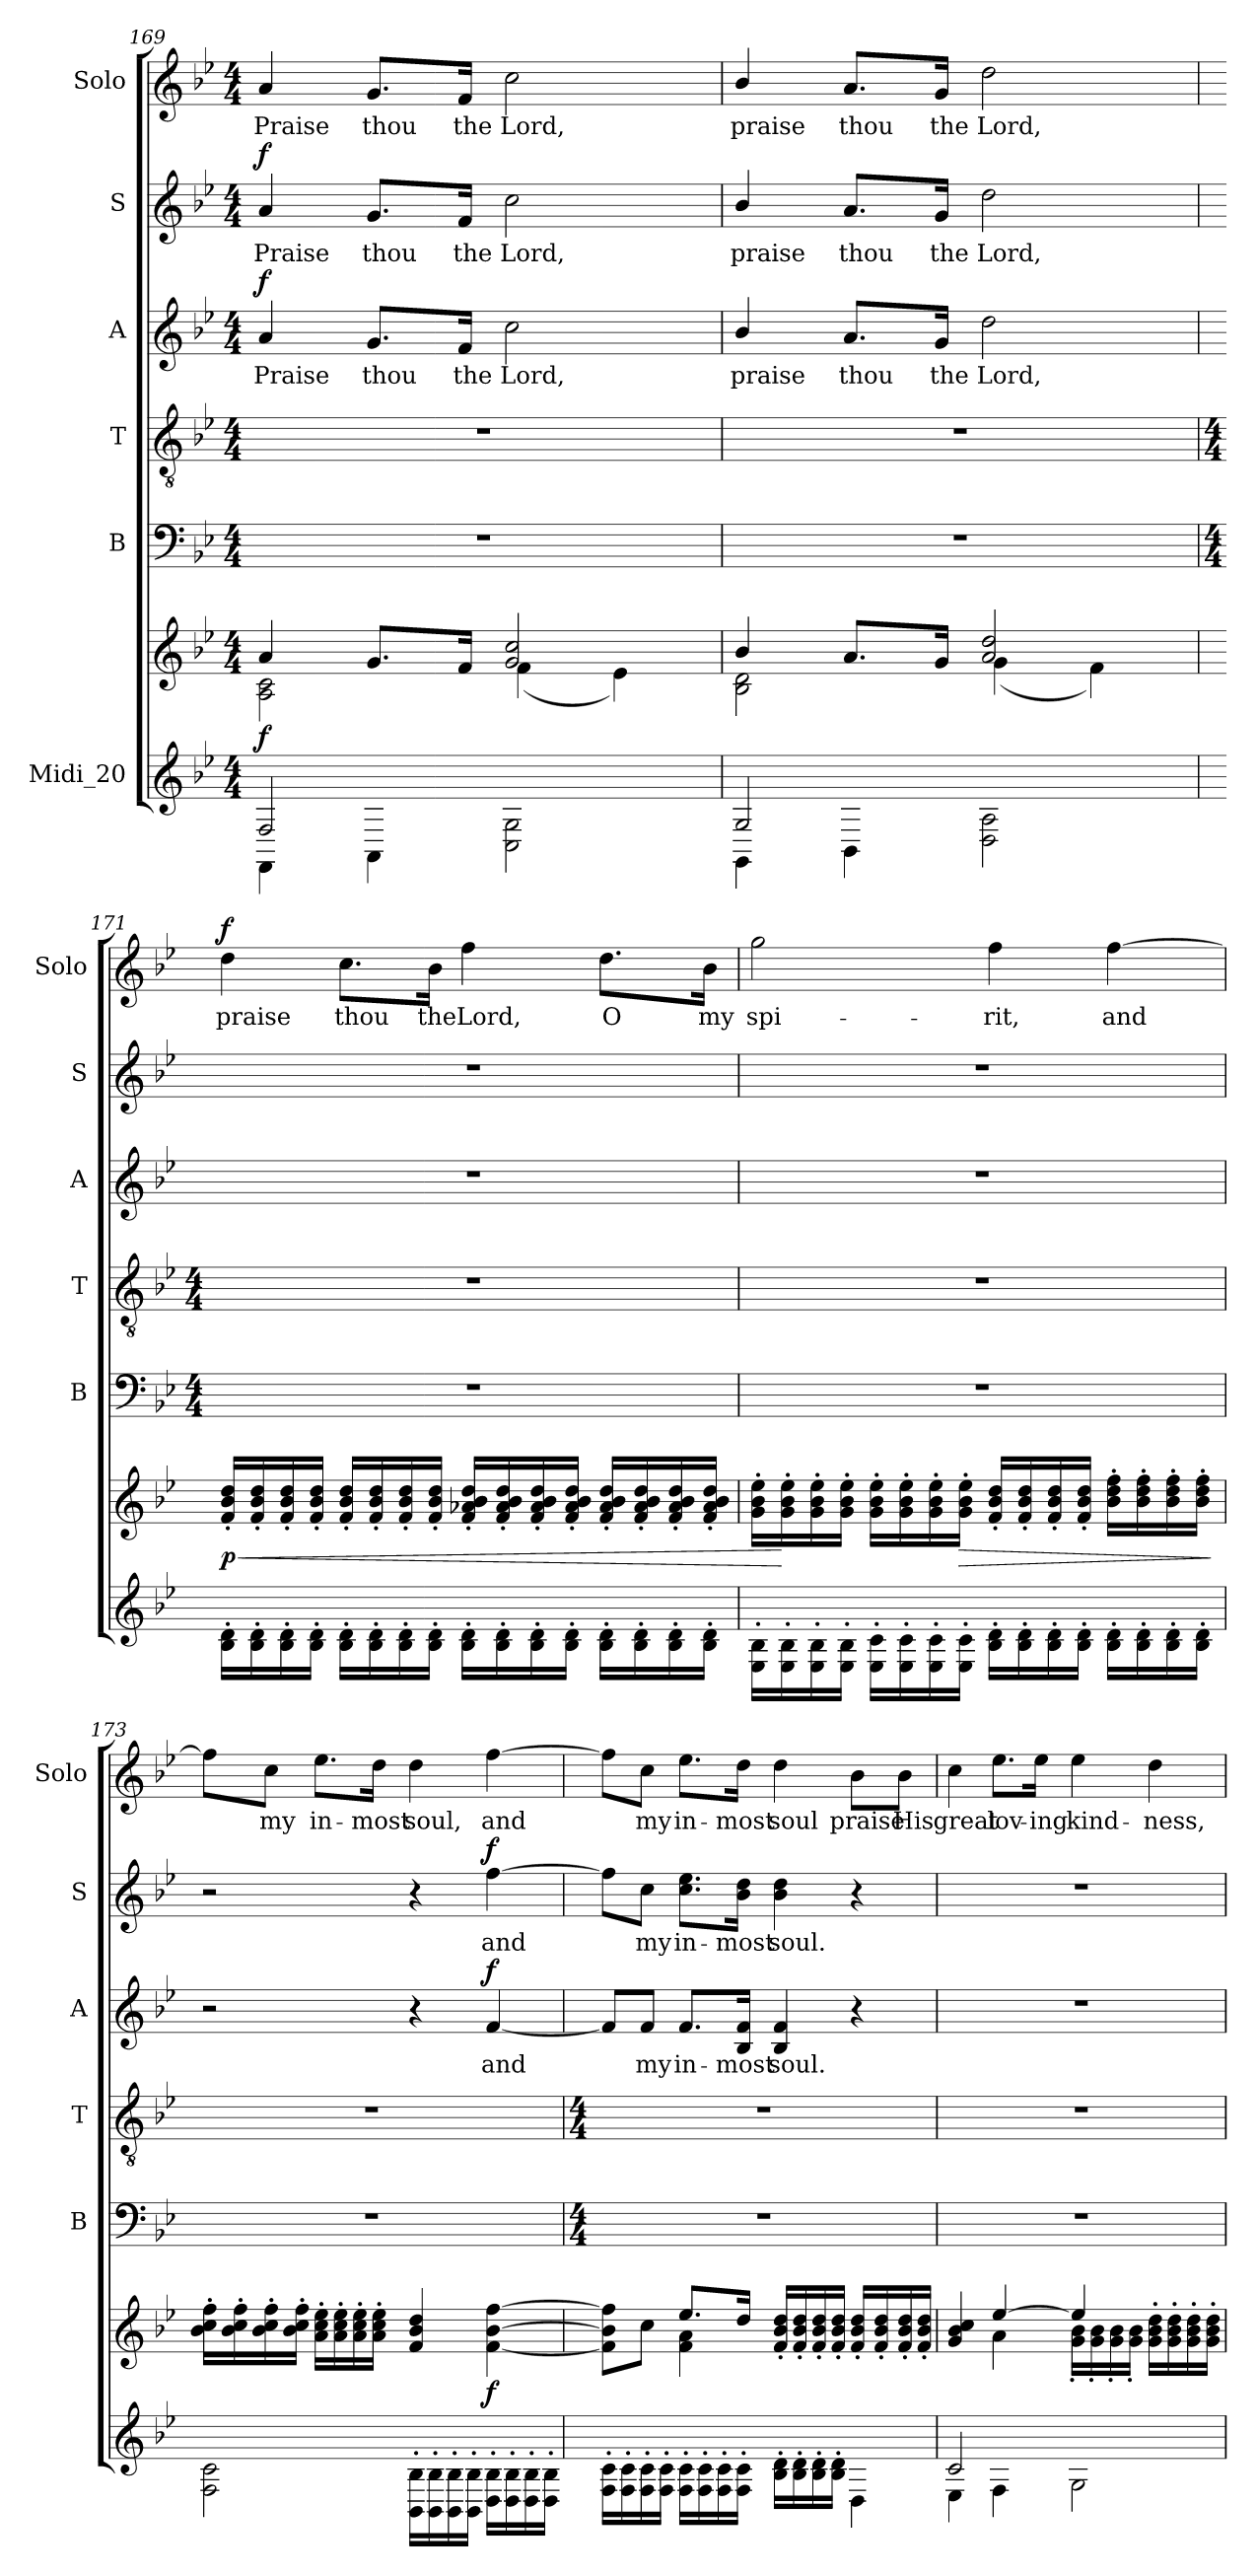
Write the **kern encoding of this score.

**kern	**kern	**dynam	**kern	**kern	**kern	**text	**dynam	**kern	**text	**dynam	**kern	**text	**dynam
*part6	*part6	*part6	*part5	*part4	*part3	*part3	*part3	*part2	*part2	*part2	*part1	*part1	*part1
*staff7	*staff6	*staff6/7	*staff5	*staff4	*staff3	*staff3	*staff3	*staff2	*staff2	*staff2	*staff1	*staff1	*staff1
*I"Midi_20	*	*	*I"B	*I"T	*I"A	*	*	*I"S	*	*	*I"Solo	*	*
*	*	*	*I'B	*I'T	*I'A	*	*	*I'S	*	*	*I'Solo	*	*
*clefG2	*clefG2	*	*clefF4	*clefGv2	*clefG2	*	*	*clefG2	*	*	*clefG2	*	*
*k[b-e-]	*k[b-e-]	*	*k[b-e-]	*k[b-e-]	*k[b-e-]	*	*	*k[b-e-]	*	*	*k[b-e-]	*	*
*B-:	*B-:	*	*B-:	*B-:	*B-:	*	*	*B-:	*	*	*B-:	*	*
*M4/4	*M4/4	*	*M4/4	*M4/4	*M4/4	*	*	*M4/4	*	*	*M4/4	*	*
=169	=169	=169	=169	=169	=169	=169	=169	=169	=169	=169	=169	=169	=169
*^	*^	*	*	*	*	*	*	*	*	*	*	*	*
!	!	!	!	!LO:DY:b	!	!	!	!LO:LY:b	!LO:DY:b	!	!LO:LY:b	!LO:DY:b	!	!LO:LY:b	!
*	*	*	*	*	*	*	*	*	*	*^	*	*	*	*	*
2F/	4FF\	4a/	2A\ 2c\	f	1r	1r	4a/	Praise	f	4a/	1ryy	Praise	f	4a/	Praise	.
!	!	!	!	!	!	!	!	!LO:LY:b	!	!	!	!LO:LY:b	!	!	!LO:LY:b	!
.	4AA\	8.g/L	.	.	.	.	8.g/L	thou	.	8.g/L	.	thou	.	8.g/L	thou	.
!	!	!	!	!	!	!	!	!LO:LY:b	!	!	!	!LO:LY:b	!	!	!LO:LY:b	!
.	.	16f/Jk	.	.	.	.	16f/Jk	the	.	16f/Jk	.	the	.	16f/Jk	the	.
!	!	!	!	!	!	!	!	!LO:LY:b	!	!	!	!LO:LY:b	!	!	!LO:LY:b	!
2C\ 2G\	2ryy	2g/ 2cc/	(<4f\	.	.	.	2cc\	Lord,	.	2cc\	.	Lord,	.	2cc\	Lord,	.
.	.	.	4e-i\)	.	.	.	.	.	.	.	.	.	.	.	.	.
=170	=170	=170	=170	=170	=170	=170	=170	=170	=170	=170	=170	=170	=170	=170	=170	=170
!	!	!	!	!	!	!	!	!LO:LY:b	!	!	!	!LO:LY:b	!	!	!LO:LY:b	!
2G/	4GG\	4b-/	2B-\ 2d\	.	1r	1r	4b-/	praise	.	4b-/	1ryy	praise	.	4b-/	praise	.
!	!	!	!	!	!	!	!	!LO:LY:b	!	!	!	!LO:LY:b	!	!	!LO:LY:b	!
.	4BB-\	8.a/L	.	.	.	.	8.a/L	thou	.	8.a/L	.	thou	.	8.a/L	thou	.
!	!	!	!	!	!	!	!	!LO:LY:b	!	!	!	!LO:LY:b	!	!	!LO:LY:b	!
.	.	16g/Jk	.	.	.	.	16g/Jk	the	.	16g/Jk	.	the	.	16g/Jk	the	.
!	!	!	!	!	!	!	!	!LO:LY:b	!	!	!	!LO:LY:b	!	!	!LO:LY:b	!
2D\ 2A\	2ryy	2a/ 2dd/	(<4g\	.	.	.	2dd\	Lord,	.	2dd\	.	Lord,	.	2dd\	Lord,	.
.	.	.	4f\)	.	.	.	.	.	.	.	.	.	.	.	.	.
*v	*v	*	*	*	*	*	*	*	*	*v	*v	*	*	*	*	*
*	*v	*v	*	*	*	*	*	*	*	*	*	*	*	*
!!LO:PB:g=z
=171	=171	=171	=171	=171	=171	=171	=171	=171	=171	=171	=171	=171	=171
*	*	*	*M4/4	*M4/4	*	*	*	*	*	*	*	*	*
*	*^	*	*	*	*	*	*	*	*	*	*	*	*
!	!	!	!LO:HP:b	!	!	!	!	!	!	!	!	!	!LO:LY:b	!
!	!	!	!LO:DY:n=1:b	!	!	!	!	!	!	!	!	!	!	!LO:DY:b
*	*v	*v	*	*	*	*	*	*	*	*	*	*	*	*
16B-\' 16d\'LL	16f/' 16b-/' 16dd/'LL	< p	1r	1r	1r	.	.	1r	.	.	4dd\	praise	f
16B-\' 16d\'	16f/' 16b-/' 16dd/'	.	.	.	.	.	.	.	.	.	.	.	.
16B-\' 16d\'	16f/' 16b-/' 16dd/'	.	.	.	.	.	.	.	.	.	.	.	.
16B-\' 16d\'JJ	16f/' 16b-/' 16dd/'JJ	.	.	.	.	.	.	.	.	.	.	.	.
!	!	!	!	!	!	!	!	!	!	!	!	!LO:LY:b	!
16B-\' 16d\'LL	16f/' 16b-/' 16dd/'LL	.	.	.	.	.	.	.	.	.	8.cc\L	thou	.
16B-\' 16d\'	16f/' 16b-/' 16dd/'	.	.	.	.	.	.	.	.	.	.	.	.
16B-\' 16d\'	16f/' 16b-/' 16dd/'	.	.	.	.	.	.	.	.	.	.	.	.
!	!	!	!	!	!	!	!	!	!	!	!	!LO:LY:b	!
16B-\' 16d\'JJ	16f/' 16b-/' 16dd/'JJ	.	.	.	.	.	.	.	.	.	16b-\Jk	the	.
!	!	!	!	!	!	!	!	!	!	!	!	!LO:LY:b	!
16B-\' 16d\'LL	16f/' 16a-X/' 16b-/' 16dd/'LL	.	.	.	.	.	.	.	.	.	4ff\	Lord,	.
16B-\' 16d\'	16f/' 16a-/' 16b-/' 16dd/'	.	.	.	.	.	.	.	.	.	.	.	.
16B-\' 16d\'	16f/' 16a-/' 16b-/' 16dd/'	.	.	.	.	.	.	.	.	.	.	.	.
16B-\' 16d\'JJ	16f/' 16a-/' 16b-/' 16dd/'JJ	.	.	.	.	.	.	.	.	.	.	.	.
!	!	!	!	!	!	!	!	!	!	!	!	!LO:LY:b	!
16B-\' 16d\'LL	16f/' 16a-/' 16b-/' 16dd/'LL	.	.	.	.	.	.	.	.	.	8.dd\L	O	.
16B-\' 16d\'	16f/' 16a-/' 16b-/' 16dd/'	.	.	.	.	.	.	.	.	.	.	.	.
16B-\' 16d\'	16f/' 16a-/' 16b-/' 16dd/'	.	.	.	.	.	.	.	.	.	.	.	.
!	!	!	!	!	!	!	!	!	!	!	!	!LO:LY:b	!
16B-\' 16d\'JJ	16f/' 16a-/' 16b-/' 16dd/'JJ	.	.	.	.	.	.	.	.	.	16b-\Jk	my	.
=172	=172	=172	=172	=172	=172	=172	=172	=172	=172	=172	=172	=172	=172
!	!	!	!	!	!	!	!	!	!	!	!	!LO:LY:b	!
16E-\' 16B-\'LL	16g\' 16b-\' 16ee-\'LL	.	1r	1r	1r	.	.	1r	.	.	2gg\	spi-	.
16E-\' 16B-\'	16g\' 16b-\' 16ee-\'	[	.	.	.	.	.	.	.	.	.	.	.
16E-\' 16B-\'	16g\' 16b-\' 16ee-\'	.	.	.	.	.	.	.	.	.	.	.	.
16E-\' 16B-\'JJ	16g\' 16b-\' 16ee-\'JJ	.	.	.	.	.	.	.	.	.	.	.	.
16E-\' 16c\'LL	16g\' 16b-\' 16ee-\'LL	.	.	.	.	.	.	.	.	.	.	.	.
16E-\' 16c\'	16g\' 16b-\' 16ee-\'	.	.	.	.	.	.	.	.	.	.	.	.
16E-\' 16c\'	16g\' 16b-\' 16ee-\'	.	.	.	.	.	.	.	.	.	.	.	.
!	!	!LO:HP:b	!	!	!	!	!	!	!	!	!	!	!
16E-\' 16c\'JJ	16g\' 16b-\' 16ee-\'JJ	>	.	.	.	.	.	.	.	.	.	.	.
!	!	!	!	!	!	!	!	!	!	!	!	!LO:LY:b	!
16B-\' 16d\'LL	16f/' 16b-/' 16dd/'LL	.	.	.	.	.	.	.	.	.	4ff\	-rit,	.
16B-\' 16d\'	16f/' 16b-/' 16dd/'	.	.	.	.	.	.	.	.	.	.	.	.
16B-\' 16d\'	16f/' 16b-/' 16dd/'	.	.	.	.	.	.	.	.	.	.	.	.
16B-\' 16d\'JJ	16f/' 16b-/' 16dd/'JJ	.	.	.	.	.	.	.	.	.	.	.	.
!	!	!	!	!	!	!	!	!	!	!	!	!LO:LY:b	!
16B-\' 16d\'LL	16b-\' 16dd\' 16ff\'LL	.	.	.	.	.	.	.	.	.	[4ff\	and	.
16B-\' 16d\'	16b-\' 16dd\' 16ff\'	.	.	.	.	.	.	.	.	.	.	.	.
16B-\' 16d\'	16b-\' 16dd\' 16ff\'	.	.	.	.	.	.	.	.	.	.	.	.
16B-\' 16d\'JJ	16b-\' 16dd\' 16ff\'JJ	.	.	.	.	.	.	.	.	.	.	.	.
.	.	]	.	.	.	.	.	.	.	.	.	.	.
!!LO:LB:g=z
=173	=173	=173	=173	=173	=173	=173	=173	=173	=173	=173	=173	=173	=173
2F\ 2c\	16b-\' 16cc\' 16ff\'LL	.	1r	1r	2r	.	.	2r	.	.	8ff\L]	.	.
.	16b-\' 16cc\' 16ff\'	.	.	.	.	.	.	.	.	.	.	.	.
!	!	!	!	!	!	!	!	!	!	!	!	!LO:LY:b	!
.	16b-\' 16cc\' 16ff\'	.	.	.	.	.	.	.	.	.	8cc\J	my	.
.	16b-\' 16cc\' 16ff\'JJ	.	.	.	.	.	.	.	.	.	.	.	.
!	!	!	!	!	!	!	!	!	!	!	!	!LO:LY:b	!
.	16a\' 16cc\' 16ee-\'LL	.	.	.	.	.	.	.	.	.	8.ee-\L	in-	.
.	16a\' 16cc\' 16ee-\'	.	.	.	.	.	.	.	.	.	.	.	.
.	16a\' 16cc\' 16ee-\'	.	.	.	.	.	.	.	.	.	.	.	.
!	!	!	!	!	!	!	!	!	!	!	!	!LO:LY:b	!
.	16a\' 16cc\' 16ee-\'JJ	.	.	.	.	.	.	.	.	.	16dd\Jk	-most	.
!	!	!	!	!	!	!	!	!	!	!	!	!LO:LY:b	!
16BB-\' 16B-\'LL	4f/ 4b-/ 4dd/	.	.	.	4r	.	.	4r	.	.	4dd\	soul,	.
16BB-\' 16B-\'	.	.	.	.	.	.	.	.	.	.	.	.	.
16BB-\' 16B-\'	.	.	.	.	.	.	.	.	.	.	.	.	.
16BB-\' 16B-\'JJ	.	.	.	.	.	.	.	.	.	.	.	.	.
!	!	!LO:DY:b	!	!	!	!LO:LY:b	!LO:DY:b	!	!LO:LY:b	!LO:DY:b	!	!LO:LY:b	!
16D\' 16B-\'LL	[4f\ [4b-\ [4ff\	f	.	.	[4f/	and	f	[4ff\	and	f	[4ff\	and	.
16D\' 16B-\'	.	.	.	.	.	.	.	.	.	.	.	.	.
16D\' 16B-\'	.	.	.	.	.	.	.	.	.	.	.	.	.
16D\' 16B-\'JJ	.	.	.	.	.	.	.	.	.	.	.	.	.
!!LO:PB:g=z
=174	=174	=174	=174	=174	=174	=174	=174	=174	=174	=174	=174	=174	=174
*	*	*	*M4/4	*M4/4	*	*	*	*	*	*	*	*	*
*^	*^	*	*	*	*	*	*	*	*	*	*	*	*
16F\' 16c\'LL	2ryy	8f\] 8b-\] 8ff\]L	4ryy	.	1r	1r	8f/L]	.	.	8ff\L]	.	.	8ff\L]	.	.
16F\' 16c\'	.	.	.	.	.	.	.	.	.	.	.	.	.	.	.
!	!	!	!	!	!	!	!	!LO:LY:b	!	!	!LO:LY:b	!	!	!LO:LY:b	!
16F\' 16c\'	.	8cc\J	.	.	.	.	8f/J	my	.	8cc\J	my	.	8cc\J	my	.
16F\' 16c\'JJ	.	.	.	.	.	.	.	.	.	.	.	.	.	.	.
!	!	!	!	!	!	!	!	!LO:LY:b	!	!	!LO:LY:b	!	!	!LO:LY:b	!
16F\' 16c\'LL	.	8.ee-/L	4f\ 4a\	.	.	.	8.f/L	in-	.	8.cc\ 8.ee-\L	in-	.	8.ee-\L	in-	.
16F\' 16c\'	.	.	.	.	.	.	.	.	.	.	.	.	.	.	.
16F\' 16c\'	.	.	.	.	.	.	.	.	.	.	.	.	.	.	.
!	!	!	!	!	!	!	!	!LO:LY:b	!	!	!LO:LY:b	!	!	!LO:LY:b	!
16F\' 16c\'JJ	.	16dd/Jk	.	.	.	.	16B-/ 16f/Jk	-most	.	16b-\ 16dd\Jk	-most	.	16dd\Jk	-most	.
!	!	!	!	!	!	!	!	!LO:LY:b	!	!	!LO:LY:b	!	!	!LO:LY:b	!
16B-\' 16d\'LL	2ryy	16f/' 16b-/' 16dd/'LL	2ryy	.	.	.	4B-/ 4f/	soul.	.	4b-\ 4dd\	soul.	.	4dd\	soul	.
16B-\' 16d\'	.	16f/' 16b-/' 16dd/'	.	.	.	.	.	.	.	.	.	.	.	.	.
16B-\' 16d\'	.	16f/' 16b-/' 16dd/'	.	.	.	.	.	.	.	.	.	.	.	.	.
16B-\' 16d\'JJ	.	16f/' 16b-/' 16dd/'JJ	.	.	.	.	.	.	.	.	.	.	.	.	.
!	!	!	!	!	!	!	!	!	!	!	!	!	!	!LO:LY:b	!
4D\	.	16f/' 16b-/' 16dd/'LL	.	.	.	.	4r	.	.	4r	.	.	8b-\L	praise	.
.	.	16f/' 16b-/' 16dd/'	.	.	.	.	.	.	.	.	.	.	.	.	.
!	!	!	!	!	!	!	!	!	!	!	!	!	!	!LO:LY:b	!
.	.	16f/' 16b-/' 16dd/'	.	.	.	.	.	.	.	.	.	.	8b-\J	His	.
.	.	16f/' 16b-/' 16dd/'JJ	.	.	.	.	.	.	.	.	.	.	.	.	.
=175	=175	=175	=175	=175	=175	=175	=175	=175	=175	=175	=175	=175	=175	=175	=175
!	!	!	!	!	!	!	!	!	!	!	!	!	!	!LO:LY:b	!
2c/	4E-\	4g/ 4b-/ 4cc/	4ryy	.	1r	1r	1r	.	.	1r	.	.	4cc\	great	.
!	!	!	!	!	!	!	!	!	!	!	!	!	!	!LO:LY:b	!
.	4F\	[4ee-/	4a\	.	.	.	.	.	.	.	.	.	8.ee-\L	lov-	.
!	!	!	!	!	!	!	!	!	!	!	!	!	!	!LO:LY:b	!
.	.	.	.	.	.	.	.	.	.	.	.	.	16ee-\Jk	-ing	.
!	!	!	!	!	!	!	!	!	!	!	!	!	!	!LO:LY:b	!
2G\	2ryy	4ee-/]	16g\' 16b-\'LL	.	.	.	.	.	.	.	.	.	4ee-\	kind-	.
.	.	.	16g\' 16b-\'	.	.	.	.	.	.	.	.	.	.	.	.
.	.	.	16g\' 16b-\'	.	.	.	.	.	.	.	.	.	.	.	.
.	.	.	16g\' 16b-\'JJ	.	.	.	.	.	.	.	.	.	.	.	.
!	!	!	!	!	!	!	!	!	!	!	!	!	!	!LO:LY:b	!
.	.	4ryy	16g\' 16b-\' 16dd\'LL	.	.	.	.	.	.	.	.	.	4dd\	-ness,	.
.	.	.	16g\' 16b-\' 16dd\'	.	.	.	.	.	.	.	.	.	.	.	.
.	.	.	16g\' 16b-\' 16dd\'	.	.	.	.	.	.	.	.	.	.	.	.
.	.	.	16g\' 16b-\' 16dd\'JJ	.	.	.	.	.	.	.	.	.	.	.	.
*v	*v	*	*	*	*	*	*	*	*	*	*	*	*	*	*
*	*v	*v	*	*	*	*	*	*	*	*	*	*	*	*
=	=	=	=	=	=	=	=	=	=	=	=	=	=
*-	*-	*-	*-	*-	*-	*-	*-	*-	*-	*-	*-	*-	*-
